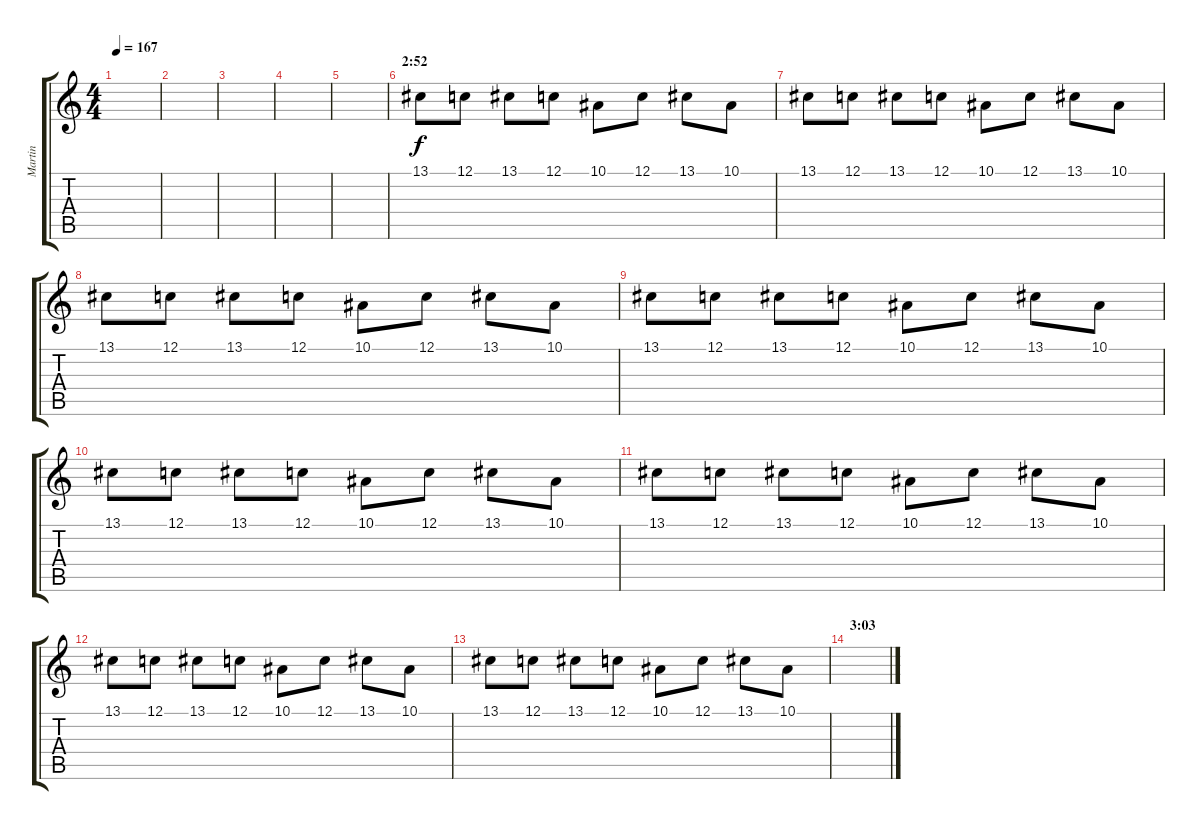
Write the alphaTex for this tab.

\track ("Martin" "Martin") {instrument pizzicatostrings}
\staff {score tabs}
\tuning (C4 G3 Eb3 Bb2 F2 C2) {hide}
\ts (4 4)
\tempo 167
\clef g2
\ks c
|
|
|
|
|
\section ("" "2:52")
13.1.8 12.1.8 13.1.8 12.1.8 10.1.8 12.1.8 13.1.8 10.1.8 |
13.1.8 12.1.8 13.1.8 12.1.8 10.1.8 12.1.8 13.1.8 10.1.8 |
13.1.8 12.1.8 13.1.8 12.1.8 10.1.8 12.1.8 13.1.8 10.1.8 |
13.1.8 12.1.8 13.1.8 12.1.8 10.1.8 12.1.8 13.1.8 10.1.8 |
13.1.8 12.1.8 13.1.8 12.1.8 10.1.8 12.1.8 13.1.8 10.1.8 |
13.1.8 12.1.8 13.1.8 12.1.8 10.1.8 12.1.8 13.1.8 10.1.8 |
13.1.8 12.1.8 13.1.8 12.1.8 10.1.8 12.1.8 13.1.8 10.1.8 |
13.1.8 12.1.8 13.1.8 12.1.8 10.1.8 12.1.8 13.1.8 10.1.8 |
\section ("" "3:03")
